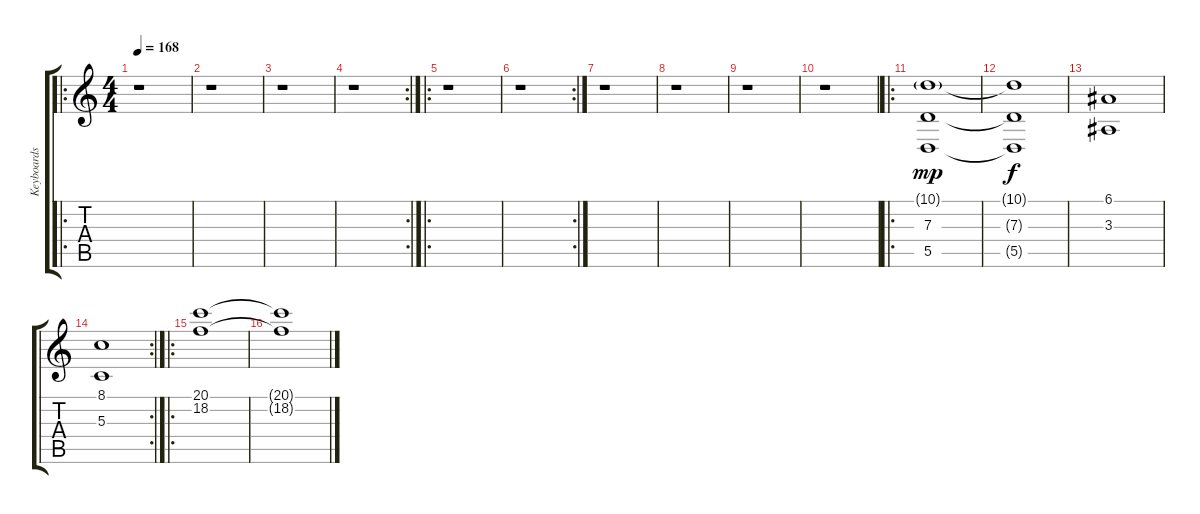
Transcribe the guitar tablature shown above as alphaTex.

\track ("Keyboards" "Keyboards") {instrument synthstrings1}
\staff {score tabs}
\tuning (E4 B3 G3 D3 A2 E2) {hide}
\ro
\ts (4 4)
\tempo 168
\clef g2
\ks c
r.1{dy f} |
r.1 |
r.1 |
\rc 2
r.1 |
\ro
r.1 |
\rc 2
r.1 |
r.1 |
r.1 |
r.1 |
r.1 |
\ro
(10.1{g} 7.3 5.5).1{dy mp} |
(10.1{t} 7.3{t} 5.5{t}).1{dy f} |
(6.1 3.3).1 |
\rc 2
(8.1 5.3).1 |
\ro
(20.1 18.2).1 |
(20.1{t} 18.2{t}).1
